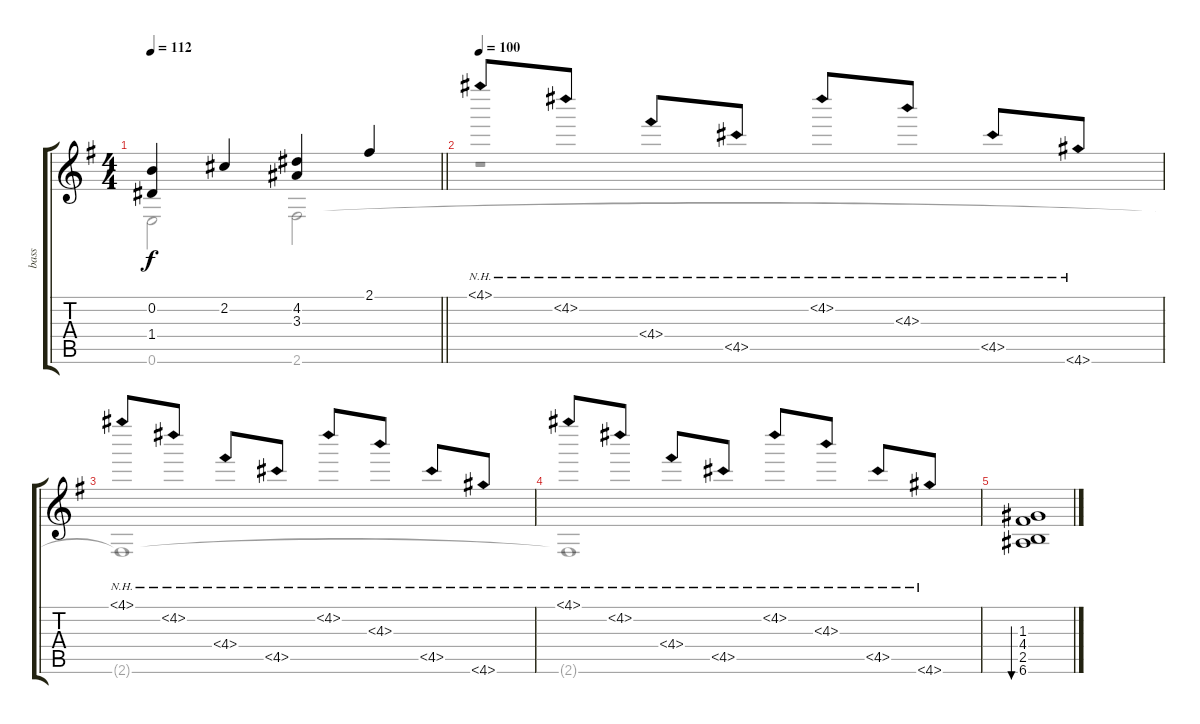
\track ("bass" "bass") {instrument electricbassfinger}
\staff {score tabs}
\tuning (E4 B3 G3 D3 A2 E2) {hide}
\voice
\ts (4 4)
\tempo 112
\clef g2
\barLineRight lightlight
\ks g
(0.2 1.4).4{dy f} 2.2.4 (4.2 3.3).4 2.1.4 |
\tempo 100
4.1{nh}.8 4.2{nh}.8 4.4{nh}.8 4.5{nh}.8 4.2{nh}.8 4.3{nh}.8 4.5{nh}.8 4.6{nh}.8 |
4.1{nh}.8 4.2{nh}.8 4.4{nh}.8 4.5{nh}.8 4.2{nh}.8 4.3{nh}.8 4.5{nh}.8 4.6{nh}.8 |
4.1{nh}.8 4.2{nh}.8 4.4{nh}.8 4.5{nh}.8 4.2{nh}.8 4.3{nh}.8 4.5{nh}.8 4.6{nh}.8 |
(1.3 4.4 2.5 6.6).1{bu 30}
\voice
\clef g2
\ottava regular
\simile none
\barLineRight lightlight
\ks g
0.6.2{dy f} 2.6.2 |
r.1 |
2.6{t}.1 |
2.6{t}.1 |
